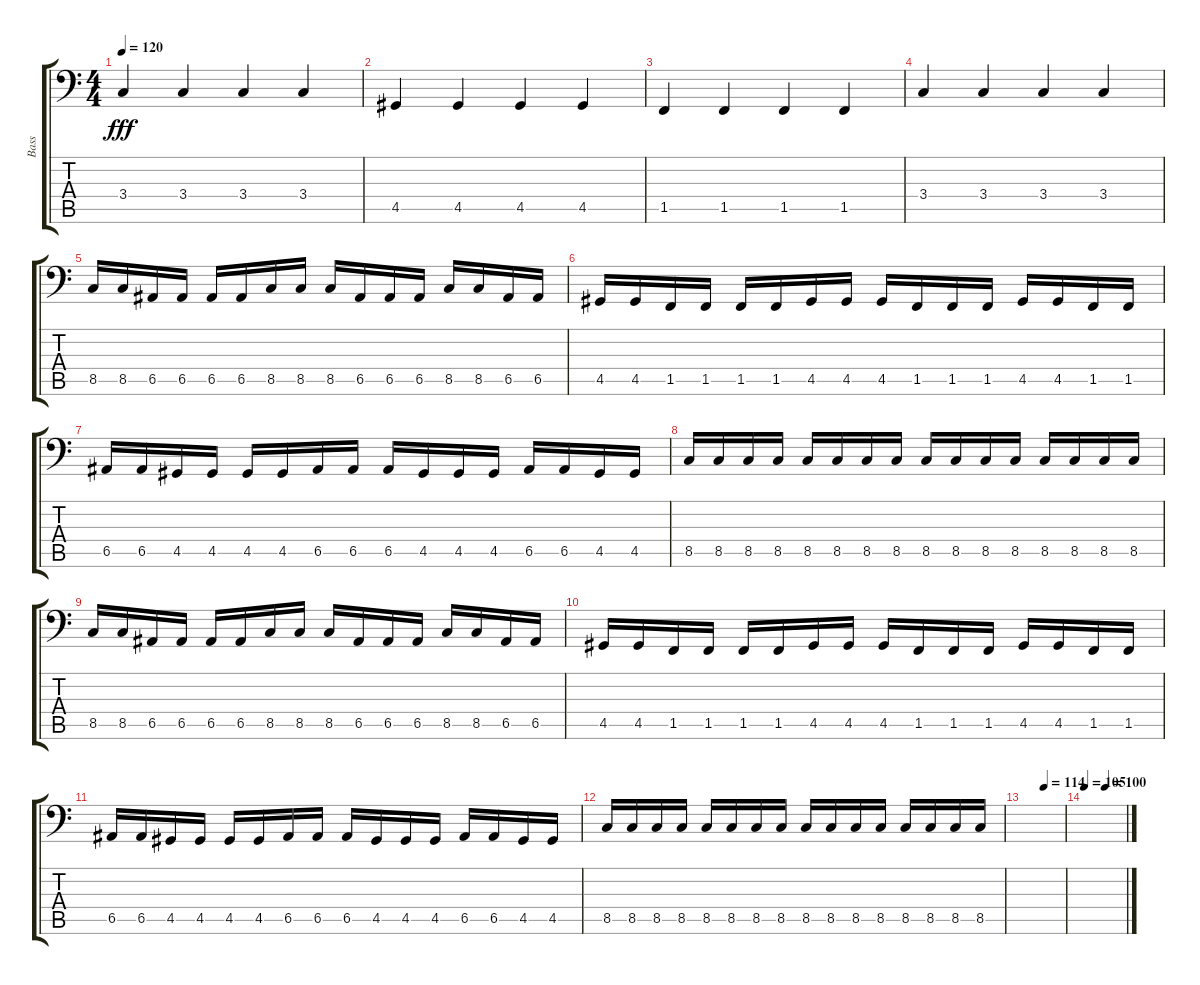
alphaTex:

\track ("Bass" "Bass") {instrument electricbassfinger}
\staff {score tabs}
\tuning (C3 G2 D2 A1 E1 B0) {hide}
\ts (4 4)
\tempo 120
\clef f4
\ks c
3.4.4{dy fff} 3.4.4 3.4.4 3.4.4 |
4.5.4 4.5.4 4.5.4 4.5.4 |
1.5.4 1.5.4 1.5.4 1.5.4 |
3.4.4 3.4.4 3.4.4 3.4.4 |
8.5.16 8.5.16 6.5.16 6.5.16 6.5.16 6.5.16 8.5.16 8.5.16 8.5.16 6.5.16 6.5.16 6.5.16 8.5.16 8.5.16 6.5.16 6.5.16 |
4.5.16 4.5.16 1.5.16 1.5.16 1.5.16 1.5.16 4.5.16 4.5.16 4.5.16 1.5.16 1.5.16 1.5.16 4.5.16 4.5.16 1.5.16 1.5.16 |
6.5.16 6.5.16 4.5.16 4.5.16 4.5.16 4.5.16 6.5.16 6.5.16 6.5.16 4.5.16 4.5.16 4.5.16 6.5.16 6.5.16 4.5.16 4.5.16 |
8.5.16 8.5.16 8.5.16 8.5.16 8.5.16 8.5.16 8.5.16 8.5.16 8.5.16 8.5.16 8.5.16 8.5.16 8.5.16 8.5.16 8.5.16 8.5.16 |
8.5.16 8.5.16 6.5.16 6.5.16 6.5.16 6.5.16 8.5.16 8.5.16 8.5.16 6.5.16 6.5.16 6.5.16 8.5.16 8.5.16 6.5.16 6.5.16 |
4.5.16 4.5.16 1.5.16 1.5.16 1.5.16 1.5.16 4.5.16 4.5.16 4.5.16 1.5.16 1.5.16 1.5.16 4.5.16 4.5.16 1.5.16 1.5.16 |
6.5.16 6.5.16 4.5.16 4.5.16 4.5.16 4.5.16 6.5.16 6.5.16 6.5.16 4.5.16 4.5.16 4.5.16 6.5.16 6.5.16 4.5.16 4.5.16 |
8.5.16 8.5.16 8.5.16 8.5.16 8.5.16 8.5.16 8.5.16 8.5.16 8.5.16 8.5.16 8.5.16 8.5.16 8.5.16 8.5.16 8.5.16 8.5.16 |
\tempo (114 0.5)
|
\tempo 105
\tempo (100 0.5)
